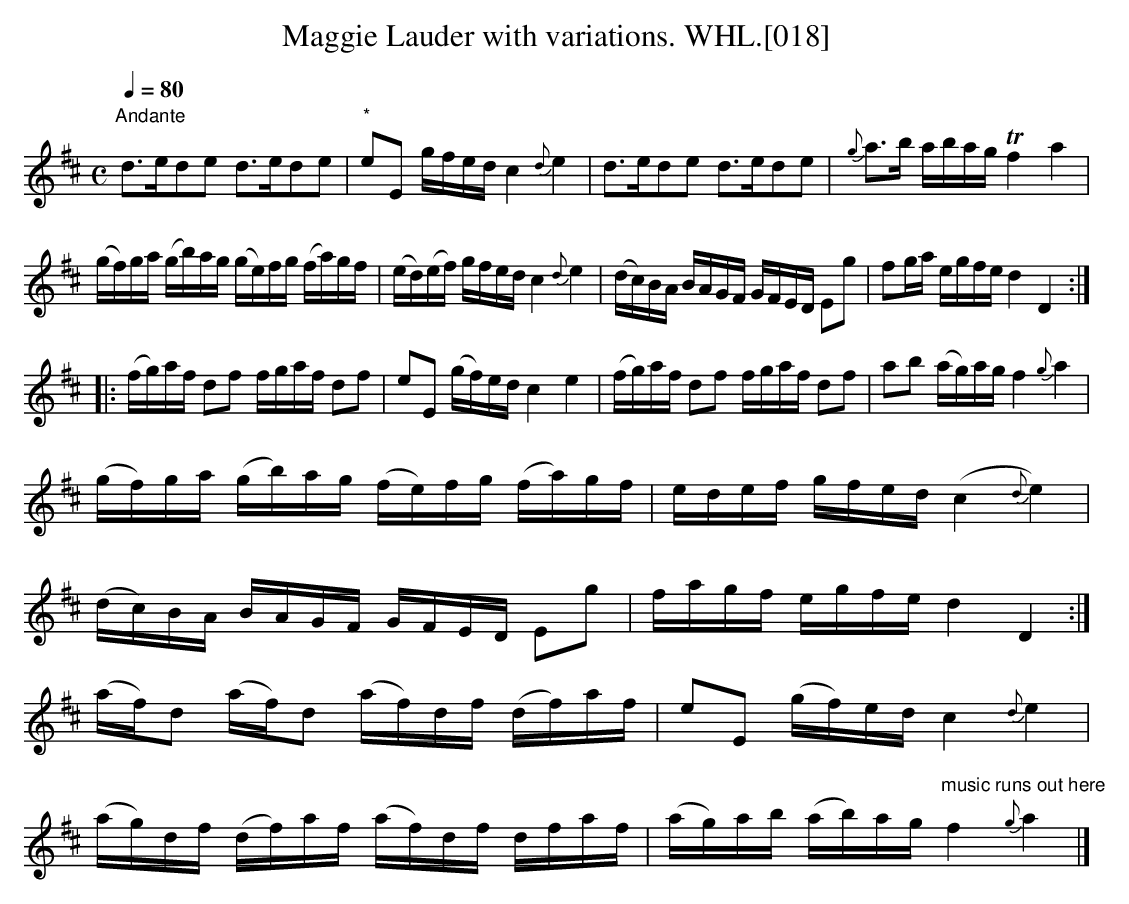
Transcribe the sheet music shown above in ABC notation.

X:1
T:Maggie Lauder with variations. WHL.[018]
M:C
L:1/8
Q:1/4=80
K:D
"Andante"d>ede d>ede | "*"eE g/f/e/d/ c2{d}e2 | d>ede d>ede | {g}a>b a/b/a/g/ Tf2a2 |
(g/f/)g/a/ (g/b/)a/g/ (g/e/)f/g/ (f/a/)g/f/ | (e/d/)(e/f/) g/f/e/d/ c2{d}e2 | \
(d/c/)B/A/ B/A/G/F/ G/F/E/D/ Eg | fg/a/ e/g/f/e/ d2D2 :|
|: (f/g/)a/f/ df f/g/a/f/ df | eE (g/f/)e/d/ c2e2 | \
(f/g/)a/f/ df f/g/a/f/ df | ab (a/g/)a/g/ f2{g}a2 |
(g/f/)g/a/ (g/b/)a/g/ (f/e/)f/g/ (f/a/)g/f/ | e/d/e/f/ g/f/e/d/ (c2{d}e2) |
(d/c/)B/A/ B/A/G/F/ G/F/E/D/ Eg | f/a/g/f/ e/g/f/e/ d2D2 :|
(a/f/)d (a/f/)d (a/f/)d/f/ (d/f/)a/f/ | eE (g/f/)e/d/ c2{d}e2 |
(a/g/)d/f/ (d/f/)a/f/  (a/f/)d/f/ d/f/a/f/ | (a/g/)a/b/ (a/b/)a/g/ "^music runs out here"f2{g}a2|]
